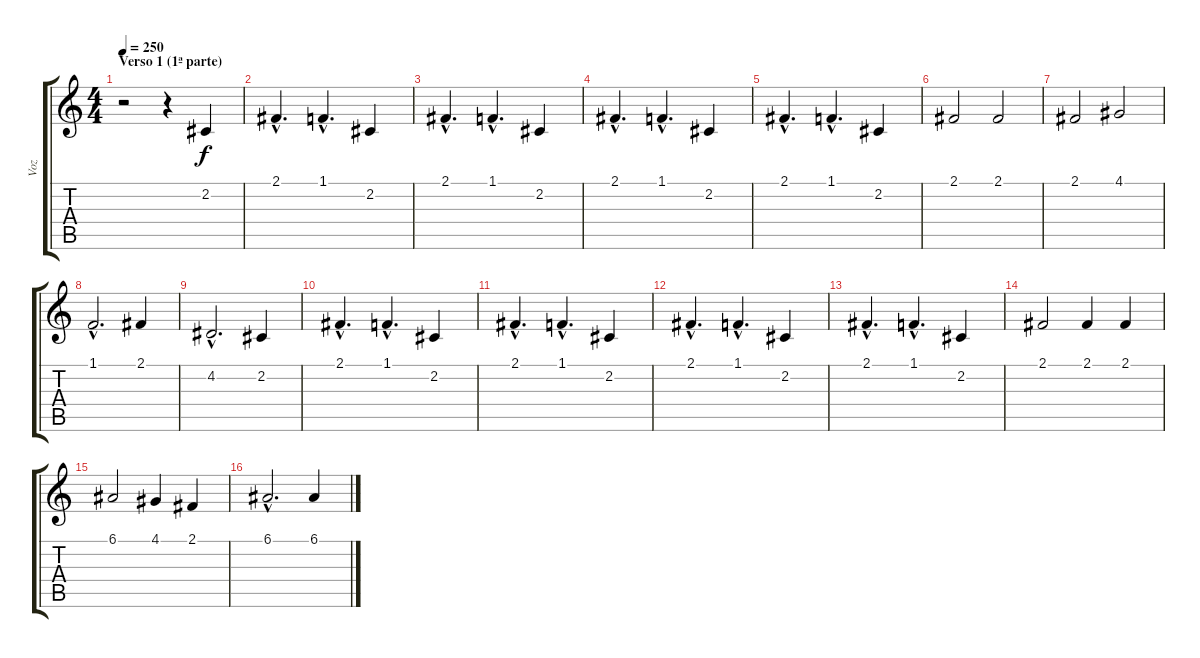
\track ("Voz" "Voz") {instrument bassoon}
\staff {score tabs}
\tuning (E4 B3 G3 D3 A2 E2) {hide}
\ts (4 4)
\section ("" "Verso 1 (1ª parte)")
\tempo 250
\clef g2
\ks c
r.2{dy f instrument bassoon} r.4 2.2.4 |
2.1{hac}.4{d} 1.1{hac}.4{d} 2.2.4 |
2.1{hac}.4{d} 1.1{hac}.4{d} 2.2.4 |
2.1{hac}.4{d} 1.1{hac}.4{d} 2.2.4 |
2.1{hac}.4{d} 1.1{hac}.4{d} 2.2.4 |
2.1.2 2.1.2 |
2.1.2 4.1.2 |
1.1{hac}.2{d} 2.1.4 |
4.2{hac}.2{d} 2.2.4 |
2.1{hac}.4{d} 1.1{hac}.4{d} 2.2.4 |
2.1{hac}.4{d} 1.1{hac}.4{d} 2.2.4 |
2.1{hac}.4{d} 1.1{hac}.4{d} 2.2.4 |
2.1{hac}.4{d} 1.1{hac}.4{d} 2.2.4 |
2.1.2 2.1.4 2.1.4 |
6.1.2 4.1.4 2.1.4 |
6.1{hac}.2{d} 6.1.4
